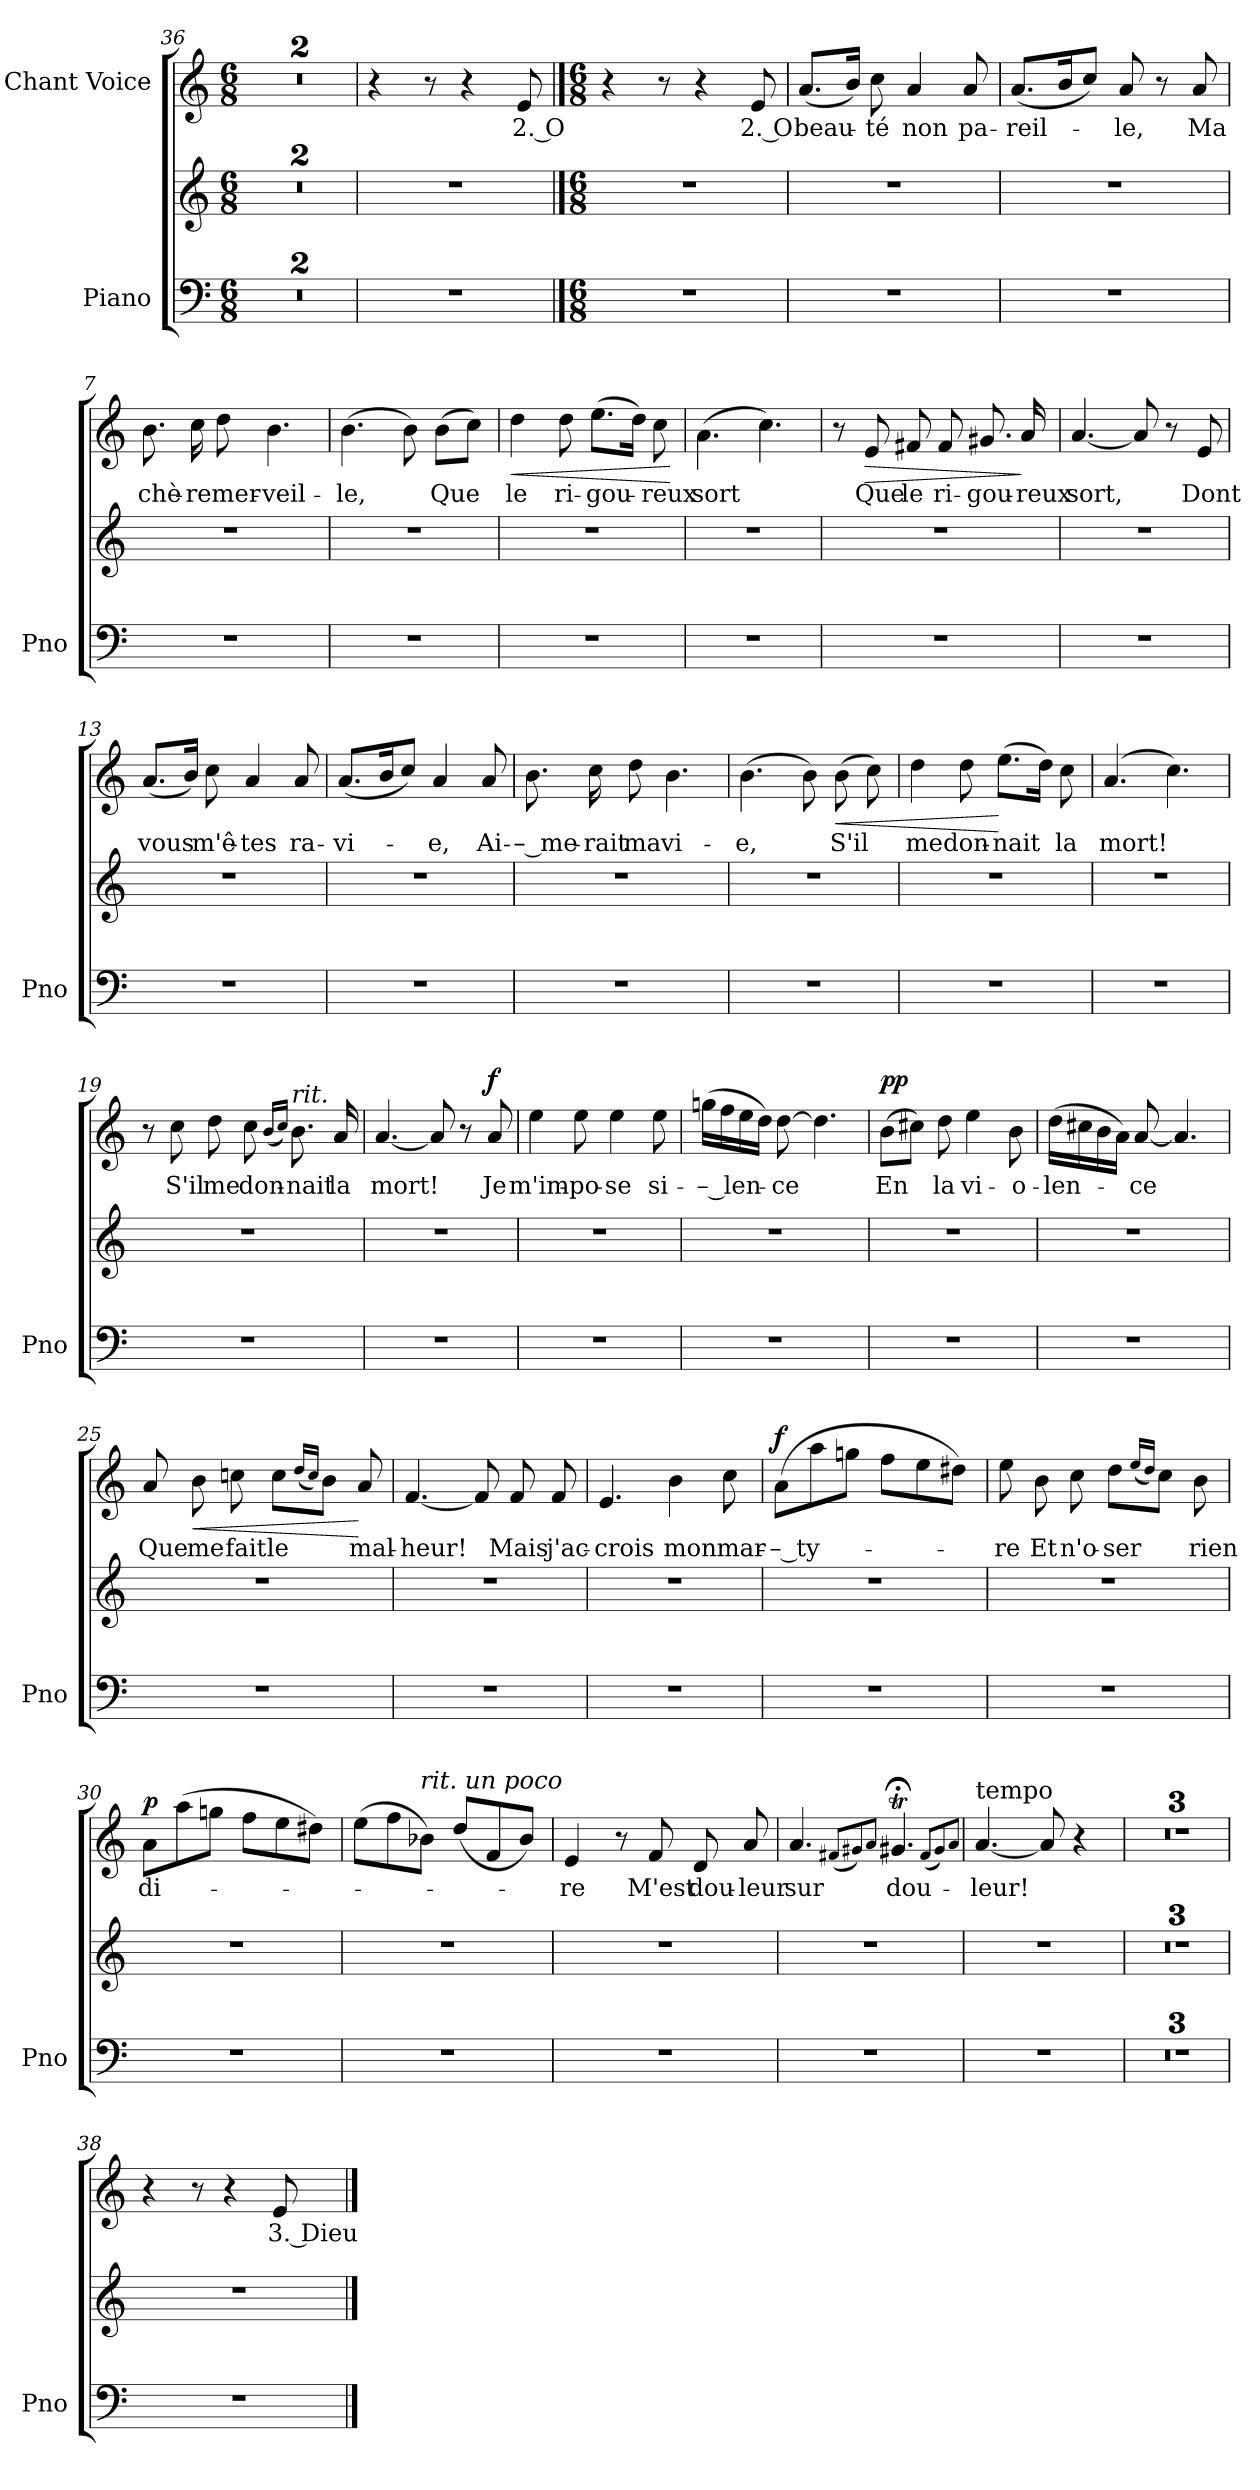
**kern	**kern	**kern	**text	**dynam
*part2	*part2	*part1	*part1	*part1
*staff3	*staff2	*staff1	*staff1	*staff1
*I"Piano	*	*I"Chant Voice	*	*
*I'Pno	*	*	*	*
*clefF4	*clefG2	*clefG2	*	*
*k[]	*k[]	*k[]	*	*
*M6/8	*M6/8	*M6/8	*	*
=36	=36	=36	=36	=36
2.r	2.r	2.r	.	.
=37	=37	=37	=37	=37
2.r	2.r	2.r	.	.
=38	=38	=38	=38	=38
2.r	2.r	4r	.	.
.	.	8r	.	.
.	.	4r	.	.
.	.	8e/	2. O	.
==4	==4	==4	==4	==4
*M6/8	*M6/8	*M6/8	*	*
2.r	2.r	4r	.	.
.	.	8r	.	.
.	.	4r	.	.
.	.	8e/	2. O	.
=5	=5	=5	=5	=5
2.r	2.r	(8.a/L	beau-	.
.	.	16b/Jk)	.	.
.	.	8cc\	-té	.
.	.	4a/	non	.
.	.	8a/	pa-	.
=6	=6	=6	=6	=6
2.r	2.r	(8.a/L	-reil-	.
.	.	16b/K	.	.
.	.	8cc/J)	.	.
.	.	8a/	-le,	.
.	.	8r	.	.
.	.	8a/	Ma	.
=7	=7	=7	=7	=7
2.r	2.r	8.b\	chè-	.
.	.	16cc\	-re	.
.	.	8dd\	mer-	.
.	.	4.b\	-veil-	.
=8	=8	=8	=8	=8
2.r	2.r	(4.b\	-le,	.
.	.	8b\)	.	.
.	.	(8b\L	Que	.
.	.	8cc\J)	.	.
=9	=9	=9	=9	=9
!	!	!	!	!LO:HP:b
2.r	2.r	4dd\	le	<
.	.	8dd\	ri-	.
.	.	(8.ee\L	-gou-	.
.	.	16dd\Jk)	.	.
.	.	8cc\	-reux	.
.	.	.	.	[
=10	=10	=10	=10	=10
2.r	2.r	(4.a\	sort	.
.	.	4.cc\)	.	.
=11	=11	=11	=11	=11
2.r	2.r	8r	.	.
!	!	!	!	!LO:HP:b
.	.	8e/	Que	>
.	.	8f#X/	le	.
.	.	8f#/	ri-	.
.	.	8.g#X/	-gou-	.
.	.	16a/	-reux	]
=12	=12	=12	=12	=12
2.r	2.r	[4.a/	sort,	.
.	.	8a/]	.	.
.	.	8r	.	.
.	.	8e/	Dont	.
=13	=13	=13	=13	=13
2.r	2.r	(8.a/L	vous	.
.	.	16b/Jk)	.	.
.	.	8cc\	m'ê-	.
.	.	4a/	-tes	.
.	.	8a/	ra-	.
=14	=14	=14	=14	=14
2.r	2.r	(8.a/L	-vi-	.
.	.	16b/K	.	.
.	.	8cc/J)	.	.
.	.	4a/	-e,	.
.	.	8a/	Ai-	.
=15	=15	=15	=15	=15
2.r	2.r	8.b\	-– me-	.
.	.	16cc\	-rait	.
.	.	8dd\	ma	.
.	.	4.b\	vi-	.
=16	=16	=16	=16	=16
2.r	2.r	(4.b\	-e,	.
.	.	8b\)	.	.
!	!	!	!	!LO:HP:b
.	.	(8b\	S'il	<
.	.	8cc\)	.	.
=17	=17	=17	=17	=17
2.r	2.r	4dd\	me	.
.	.	8dd\	don-	.
.	.	(8.ee\L	-nait	[
.	.	16dd\Jk)	.	.
.	.	8cc\	la	.
=18	=18	=18	=18	=18
2.r	2.r	(4.a/	mort!	.
.	.	4.cc\)	.	.
=19	=19	=19	=19	=19
2.r	2.r	8r	.	.
.	.	8cc\	S'il	.
.	.	8dd\	me	.
.	.	8cc\	don-	.
.	.	(16qb/LL	.	.
.	.	16qcc/JJ)	.	.
!	!	!LO:TX:i:t=rit.	!	!
.	.	8.b\	-nait	.
.	.	16a/	la	.
=20	=20	=20	=20	=20
2.r	2.r	[4.a/	mort!	.
.	.	8a/]	.	.
.	.	8r	.	.
!	!	!	!	!LO:DY:a
.	.	8a/	Je	f
=21	=21	=21	=21	=21
2.r	2.r	4ee\	m'im-	.
.	.	8ee\	-po-	.
.	.	4ee\	-se	.
.	.	8ee\	si-	.
=22	=22	=22	=22	=22
2.r	2.r	(16ggn\LL	-– len-	.
.	.	16ff\	.	.
.	.	16ee\	.	.
.	.	16dd\JJ)	.	.
.	.	[8dd\	-ce	.
.	.	4.dd\]	.	.
=23	=23	=23	=23	=23
!	!	!	!	!LO:DY:a
2.r	2.r	(8b\L	En	pp
.	.	8cc#X\J)	.	.
.	.	8dd\	la	.
.	.	4ee\	vi-	.
.	.	8b\	-o-	.
=24	=24	=24	=24	=24
2.r	2.r	(16dd\LL	-len-	.
.	.	16cc#X\	.	.
.	.	16b\	.	.
.	.	16a\JJ)	.	.
.	.	[8a/	-ce	.
.	.	4.a/]	.	.
=25	=25	=25	=25	=25
2.r	2.r	8a/	Que	.
!	!	!	!	!LO:HP:b
.	.	8b\	me	<
.	.	8ccn\	fait	.
.	.	8cc\L	le	.
.	.	(16qdd/LL	.	.
.	.	16qcc/JJ)	.	.
.	.	8b\J	.	.
.	.	8a/	mal-	[
=26	=26	=26	=26	=26
2.r	2.r	[4.f/	-heur!	.
.	.	8f/]	.	.
.	.	8f/	Mais	.
.	.	8f/	j'ac-	.
=27	=27	=27	=27	=27
2.r	2.r	4.e/	-crois	.
.	.	4b\	mon	.
.	.	8cc\	mar-	.
=28	=28	=28	=28	=28
!	!	!	!	!LO:DY:a
2.r	2.r	(8a\L	-– ty-	f
.	.	8aa\	.	.
.	.	8ggn\J	.	.
.	.	8ff\L	.	.
.	.	8ee\	.	.
.	.	8dd#X\J)	.	.
=29	=29	=29	=29	=29
2.r	2.r	8ee\	-re	.
.	.	8b\	Et	.
.	.	8cc\	n'o-	.
.	.	8dd\L	-ser	.
.	.	(16qee/LL	.	.
.	.	16qdd/JJ)	.	.
.	.	8cc\J	.	.
.	.	8b\	rien	.
=30	=30	=30	=30	=30
!	!	!	!	!LO:DY:a
2.r	2.r	8a\L	di-	p
.	.	(8aa\	.	.
.	.	8ggn\J	.	.
.	.	8ff\L	.	.
.	.	8ee\	.	.
.	.	8dd#X\J)	.	.
=31	=31	=31	=31	=31
2.r	2.r	(8ee\L	.	.
.	.	8ff\	.	.
!	!	!LO:TX:i:t=rit. un poco	!	!
.	.	8b-X\J)	.	.
.	.	(8dd/L	.	.
.	.	8f/	.	.
.	.	8b-/J)	.	.
=32	=32	=32	=32	=32
2.r	2.r	4e/	-re	.
.	.	8r	.	.
.	.	8f/	M'est	.
.	.	8d/	dou-	.
.	.	8a/	-leur	.
=33	=33	=33	=33	=33
2.r	2.r	4.a/	sur	.
.	.	(8qf#X/L	.	.
.	.	8qg#X/)	.	.
.	.	8qa/J	.	.
.	.	4.g#;<t/	dou-	.
.	.	(8qf#/L	.	.
.	.	8qg#/)	.	.
.	.	8qa/J	.	.
=34	=34	=34	=34	=34
!	!	!LO:TX:a:t=tempo	!	!
2.r	2.r	[4.a/	-leur!	.
.	.	8a/]	.	.
.	.	4r	.	.
=35	=35	=35	=35	=35
2.r	2.r	2.r	.	.
=36	=36	=36	=36	=36
2.r	2.r	2.r	.	.
=37	=37	=37	=37	=37
2.r	2.r	2.r	.	.
=38	=38	=38	=38	=38
2.r	2.r	4r	.	.
.	.	8r	.	.
.	.	4r	.	.
.	.	8e/	3. Dieu	.
==	==	==	==	==
*-	*-	*-	*-	*-
